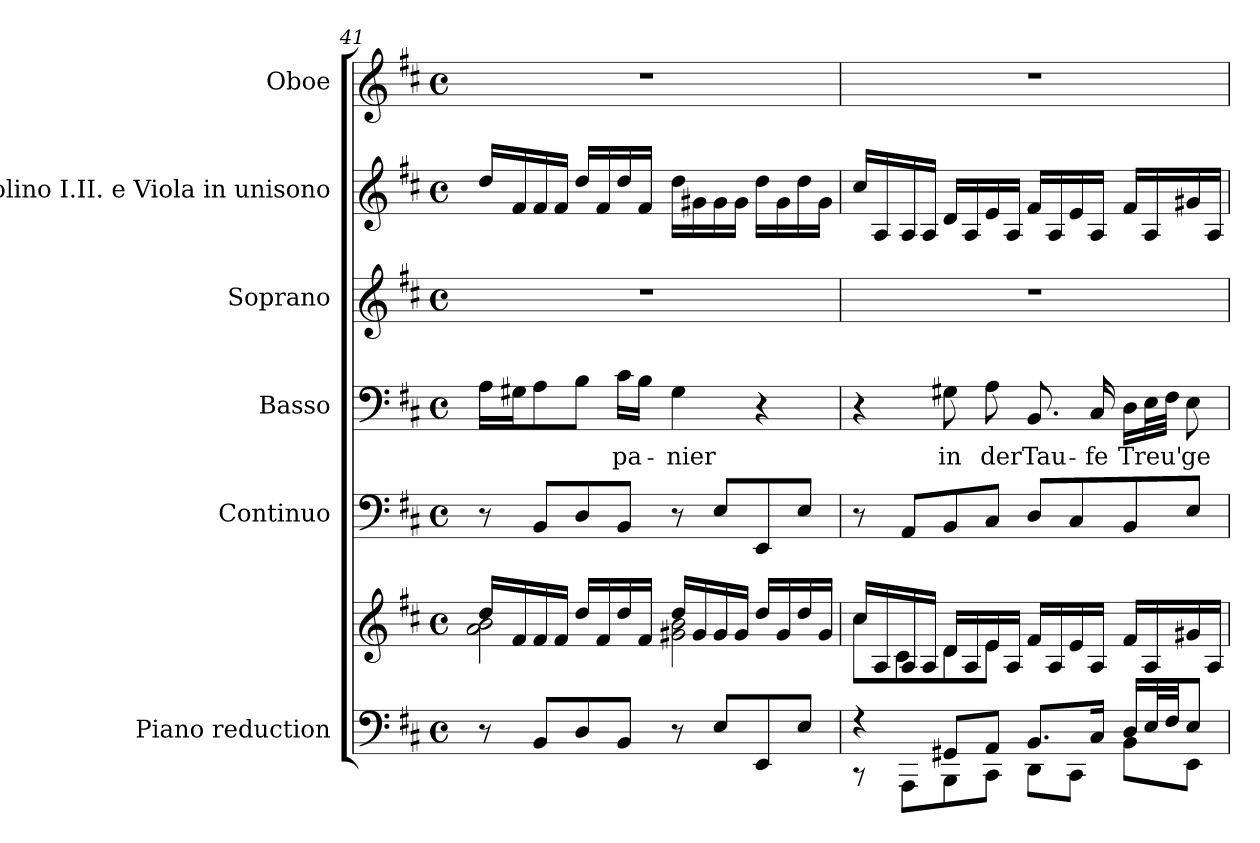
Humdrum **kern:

**kern	**kern	**kern	**kern	**text	**kern	**kern	**kern
*part6	*part6	*part5	*part4	*part4	*part3	*part2	*part1
*staff7	*staff6	*staff5	*staff4	*staff4	*staff3	*staff2	*staff1
*I"Piano reduction	*	*I"Continuo	*I"Basso	*	*I"Soprano	*I"Violino I.II. e Viola in unisono	*I"Oboe
*I'Pno	*	*	*	*	*	*	*I'Ob
*clefF4	*clefG2	*clefF4	*clefF4	*	*clefG2	*clefG2	*clefG2
*k[f#c#]	*k[f#c#]	*k[f#c#]	*k[f#c#]	*	*k[f#c#]	*k[f#c#]	*k[f#c#]
*M4/4	*M4/4	*M4/4	*M4/4	*	*M4/4	*M4/4	*M4/4
*met(c)	*met(c)	*met(c)	*met(c)	*	*met(c)	*met(c)	*met(c)
=41	=41	=41	=41	=41	=41	=41	=41
*	*^	*	*	*	*	*	*
8r	16dd/LL	2a\ 2b\	8r	16A\LL	.	1r	16dd/LL	1r
.	16f#/	.	.	16G#X\J	.	.	16f#/	.
8BB/L	16f#/	.	8BB/L	8A\	.	.	16f#/	.
.	16f#/JJ	.	.	.	.	.	16f#/JJ	.
8D/	16dd/LL	.	8D/	8B\J	.	.	16dd/LL	.
.	16f#/	.	.	.	.	.	16f#/	.
!	!	!	!	!	!LO:LY:b	!	!	!
8BB/J	16dd/	.	8BB/J	16c#\LL	-pa-	.	16dd/	.
.	16f#/JJ	.	.	16B\JJ	.	.	16f#/JJ	.
!	!	!	!	!	!LO:LY:b	!	!	!
8r	16dd/LL	2g#X\ 2b\	8r	4G#\	nier	.	16dd\LL	.
.	16g#/	.	.	.	.	.	16g#X\	.
8E/L	16g#/	.	8E/L	.	.	.	16g#\	.
.	16g#/JJ	.	.	.	.	.	16g#\JJ	.
8EE/	16dd/LL	.	8EE/	4r	.	.	16dd\LL	.
.	16g#/	.	.	.	.	.	16g#\	.
8E/J	16dd/	.	8E/J	.	.	.	16dd\	.
.	16g#/JJ	.	.	.	.	.	16g#\JJ	.
=42	=42	=42	=42	=42	=42	=42	=42	=42
*^	*	*	*	*	*	*	*	*
4r	8r	16cc#/LL	8cc#\L	8r	4r	.	1r	16cc#/LL	1r
.	.	16A/	.	.	.	.	.	16A/	.
.	8AAA\L	16A/	8c#\	8AA/L	.	.	.	16A/	.
.	.	16A/JJ	.	.	.	.	.	16A/JJ	.
!	!	!	!	!	!	!LO:LY:b	!	!	!
8GG#X/L	8BBB\	16d/LL	8d\	8BB/	8G#X\	in	.	16d/LL	.
.	.	16A/	.	.	.	.	.	16A/	.
!	!	!	!	!	!	!LO:LY:b	!	!	!
8AA/J	8CC#\J	16e/	8e\J	8C#/J	8A\	der	.	16e/	.
.	.	16A/JJ	.	.	.	.	.	16A/JJ	.
!	!	!	!	!	!	!LO:LY:b	!	!	!
8.BB/L	8DD\L	16f#/LL	2ryy	8D/L	8.BB/	Tau-	.	16f#/LL	.
.	.	16A/	.	.	.	.	.	16A/	.
.	8CC#\J	16e/	.	8C#/	.	.	.	16e/	.
!	!	!	!	!	!	!LO:LY:b	!	!	!
16C#/Jk	.	16A/JJ	.	.	16C#/	-fe	.	16A/JJ	.
!	!	!	!	!	!	!LO:LY:b	!	!	!
16D/LL	8BB\L	16f#/LL	.	8BB/	16D\LL	Treu'	.	16f#/LL	.
32E/L	.	16A/	.	.	32E\L	.	.	16A/	.
32F#/JJ	.	.	.	.	32F#\JJJ	.	.	.	.
!	!	!	!	!	!	!LO:LY:b	!	!	!
8E/J	8EE\J	16g#X/	.	8E/J	8E\	ge-	.	16g#X/	.
.	.	16A/JJ	.	.	.	.	.	16A/JJ	.
*v	*v	*	*	*	*	*	*	*	*
*	*v	*v	*	*	*	*	*	*
=	=	=	=	=	=	=	=
*-	*-	*-	*-	*-	*-	*-	*-
